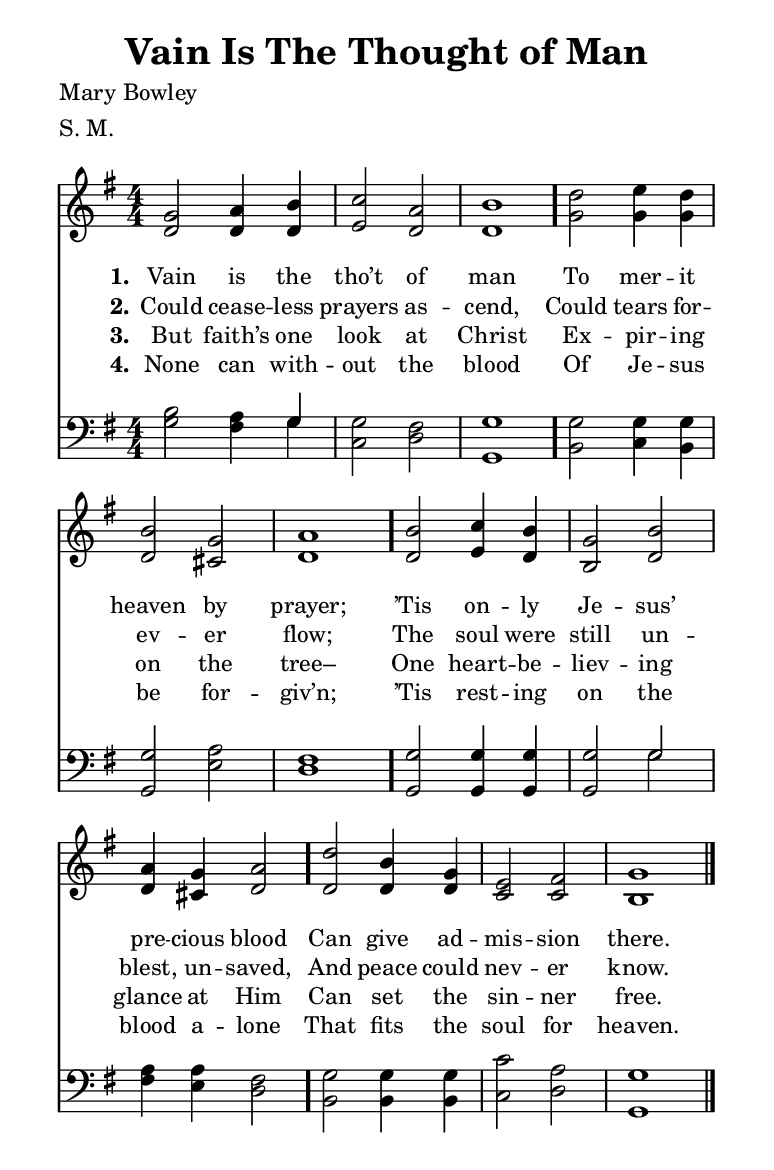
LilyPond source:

\include "common/global.ily"
\paper {
  \include "common/paper.ily"
  ragged-bottom = ##t
  ragged-last-bottom = ##t
  systems-per-page = ##f
}

\header{
  %gospel
  hymnnumber = "50"
  title = "Vain Is The Thought of Man"
  tunename = "Moreland"
  meter = "S. M."
  poet = "Mary Bowley"
  composer = ""
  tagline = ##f
}

% for fermata in MIDI
ta = { \tempo 4=110 }
tb = { \tempo 4=55  }

patternAA = { c2 c4 c4 | c2 c2 | c1 }
patternAB = { c2 c4 c4 | c2 c2 | c4 c4 c2 }

global = {
  \include "common/overrides.ily"
  \override Staff.TimeSignature.style = #'numbered
  \time 4/4
  \override Score.MetronomeMark.transparent = ##t % hide all fermata changes too
  \ta
  \key g \major
  \autoBeamOff
}

notesSoprano = {
\global
\relative c'' {

  \changePitch \patternAA { g a b | c a | b }
  \changePitch \patternAA { d e d | b g | a }
  \changePitch \patternAB { b c b | g b | a g a }
  \changePitch \patternAA { d b g | e fis | g }

  \bar "|."

}
}

notesAlto = {
\global
\relative e' {

  \changePitch \patternAA { d d d | e d | d }
  \changePitch \patternAA { g g g | d cis | d }
  \changePitch \patternAB { d e d | b d | d cis d }
  \changePitch \patternAA { d d d | c c | b }

}
}

notesTenor = {
\global
\relative a {

  \changePitch \patternAA { b a g | g fis | g }
  \changePitch \patternAA { g g g | g a | fis }
  \changePitch \patternAB { g g g | g g | a a fis }
  \changePitch \patternAA { g g g | c a | g }

}
}

notesBass = {
\global
\relative f {

  \changePitch \patternAA { g fis g | c, d | g, }
  \changePitch \patternAA { b c b | g e' | d }
  \changePitch \patternAB { g, g g | g g' | fis e d }
  \changePitch \patternAA { b b b | c d | g, }

}
}

wordsA = \lyricmode {
\set stanza = "1."

Vain is the tho’t of man \bar "."
To mer -- it heaven by prayer; \bar "."
’Tis on -- ly Je -- sus’ pre -- cious blood \bar "."
Can give ad -- mis -- sion there. \bar "."

}

wordsB = \lyricmode {
\set stanza = "2."

Could cease -- less prayers as -- cend,
Could tears for -- ev -- er flow;
The soul were still un -- blest, un -- saved,
And peace could nev -- er know.

}

wordsC = \lyricmode {
\set stanza = "3."

But faith’s one look at Christ
Ex -- pir -- ing on the tree–
One heart -- be -- liev -- ing glance at Him
Can set the sin -- ner free.

}

wordsD = \lyricmode {
\set stanza = "4."

None can with -- out the blood
Of Je -- sus be for -- giv’n;
’Tis rest -- ing on the blood a -- lone
That fits the soul for heaven.

}

\score {
  \context ChoirStaff <<
    \context Staff = upper <<
      \set Staff.autoBeaming = ##f
      \set ChoirStaff.systemStartDelimiter = #'SystemStartBar
      \set ChoirStaff.printPartCombineTexts = ##f
      \partcombine #'(2 . 9) \notesSoprano \notesAlto
      \context NullVoice = sopranos { \voiceOne << \notesSoprano >> }
      \context NullVoice = altos { \voiceTwo << \notesAlto >> }
      \context Lyrics = one   \lyricsto sopranos \wordsA
      \context Lyrics = two   \lyricsto sopranos \wordsB
      \context Lyrics = three \lyricsto sopranos \wordsC
      \context Lyrics = four  \lyricsto sopranos \wordsD
    >>
    \context Staff = men <<
      \set Staff.autoBeaming = ##f
      \clef bass
      \set ChoirStaff.printPartCombineTexts = ##f
      \partcombine #'(2 . 9) \notesTenor \notesBass
      \context NullVoice = tenors { \voiceOne << \notesTenor >> }
      \context NullVoice = basses { \voiceTwo << \notesBass >> }
    >>
  >>
  \layout {
    \include "common/layout.ily"
  }
  \midi{
    \include "common/midi.ily"
  }
}

\version "2.19.49"  % necessary for upgrading to future LilyPond versions.

% vi:set et ts=2 sw=2 ai nocindent syntax=lilypond:
